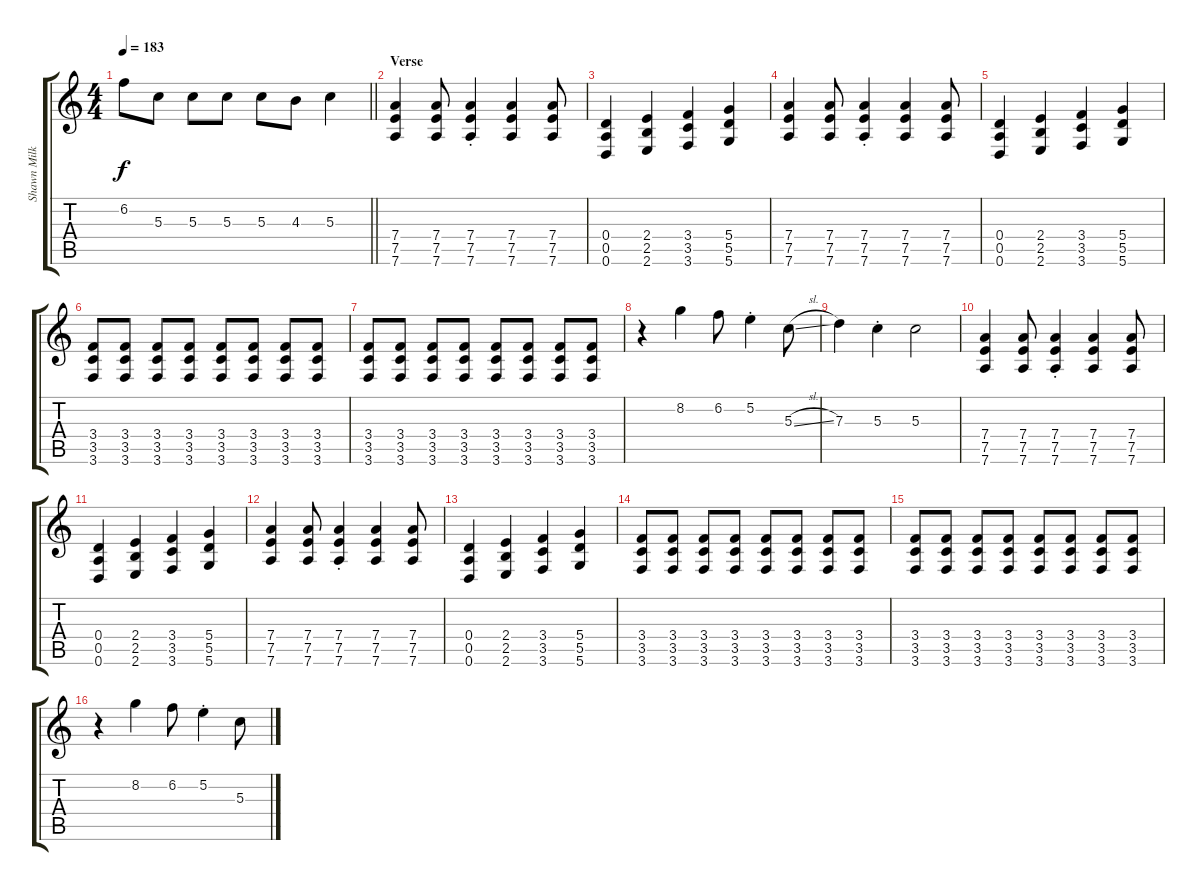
\track ("Shawn Milke - Harmonic Guitar" "Shawn Milk") {instrument distortionguitar}
\staff {score tabs}
\tuning (E4 B3 G3 D3 A2 D2) {hide}
\ts (4 4)
\tempo 183
\clef g2
\barLineRight lightlight
\ks c
6.2.8{dy f} 5.3.8 5.3.8 5.3.8 5.3.8 4.3.8 5.3.4 |
\section ("" "Verse")
(7.4 7.5 7.6).4 (7.4 7.5 7.6).8 (7.4{st} 7.5{st} 7.6{st}).4 (7.4 7.5 7.6).4 (7.4 7.5 7.6).8 |
(0.4 0.5 0.6).4 (2.4 2.5 2.6).4 (3.4 3.5 3.6).4 (5.4 5.5 5.6).4 |
(7.4 7.5 7.6).4 (7.4 7.5 7.6).8 (7.4{st} 7.5{st} 7.6{st}).4 (7.4 7.5 7.6).4 (7.4 7.5 7.6).8 |
(0.4 0.5 0.6).4 (2.4 2.5 2.6).4 (3.4 3.5 3.6).4 (5.4 5.5 5.6).4 |
(3.4 3.5 3.6).8 (3.4 3.5 3.6).8 (3.4 3.5 3.6).8 (3.4 3.5 3.6).8 (3.4 3.5 3.6).8 (3.4 3.5 3.6).8 (3.4 3.5 3.6).8 (3.4 3.5 3.6).8 |
(3.4 3.5 3.6).8 (3.4 3.5 3.6).8 (3.4 3.5 3.6).8 (3.4 3.5 3.6).8 (3.4 3.5 3.6).8 (3.4 3.5 3.6).8 (3.4 3.5 3.6).8 (3.4 3.5 3.6).8 |
r.4 8.2.4 6.2.8 5.2{st}.4 5.3{sl}.8 |
7.3.4 5.3{st}.4 5.3.2 |
(7.4 7.5 7.6).4 (7.4 7.5 7.6).8 (7.4{st} 7.5{st} 7.6{st}).4 (7.4 7.5 7.6).4 (7.4 7.5 7.6).8 |
(0.4 0.5 0.6).4 (2.4 2.5 2.6).4 (3.4 3.5 3.6).4 (5.4 5.5 5.6).4 |
(7.4 7.5 7.6).4 (7.4 7.5 7.6).8 (7.4{st} 7.5{st} 7.6{st}).4 (7.4 7.5 7.6).4 (7.4 7.5 7.6).8 |
(0.4 0.5 0.6).4 (2.4 2.5 2.6).4 (3.4 3.5 3.6).4 (5.4 5.5 5.6).4 |
(3.4 3.5 3.6).8 (3.4 3.5 3.6).8 (3.4 3.5 3.6).8 (3.4 3.5 3.6).8 (3.4 3.5 3.6).8 (3.4 3.5 3.6).8 (3.4 3.5 3.6).8 (3.4 3.5 3.6).8 |
(3.4 3.5 3.6).8 (3.4 3.5 3.6).8 (3.4 3.5 3.6).8 (3.4 3.5 3.6).8 (3.4 3.5 3.6).8 (3.4 3.5 3.6).8 (3.4 3.5 3.6).8 (3.4 3.5 3.6).8 |
r.4 8.2.4 6.2.8 5.2{st}.4 5.3{sl}.8
